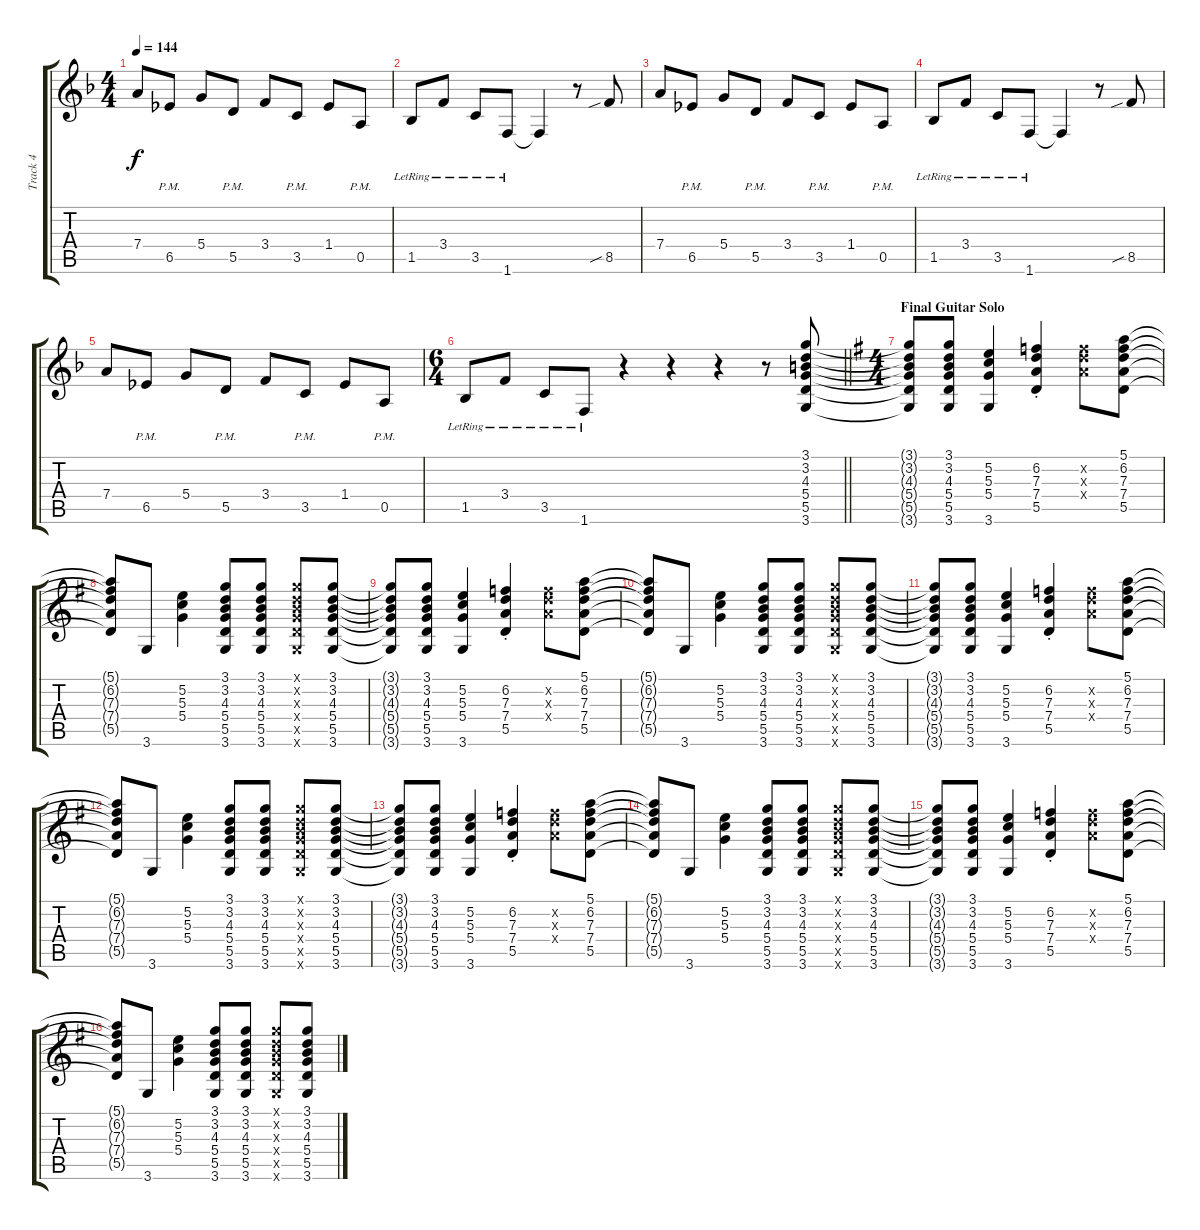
\track ("Track 4" "Track 4") {instrument overdrivenguitar}
\staff {score tabs}
\tuning (E4 B3 G3 D3 A2 E2) {hide}
\ts (4 4)
\tempo 144
\clef g2
\ks f
7.4.8{dy f} 6.5{pm}.8 5.4.8 5.5{pm}.8 3.4.8 3.5{pm}.8 1.4.8 0.5{pm}.8 |
1.5{lr}.8 3.4{lr}.8 3.5{lr}.8 1.6{lr}.8 1.6{t}.4 r.8 8.5{sib}.8 |
7.4.8 6.5{pm}.8 5.4.8 5.5{pm}.8 3.4.8 3.5{pm}.8 1.4.8 0.5{pm}.8 |
1.5{lr}.8 3.4{lr}.8 3.5{lr}.8 1.6{lr}.8 1.6{t}.4 r.8 8.5{sib}.8 |
7.4.8 6.5{pm}.8 5.4.8 5.5{pm}.8 3.4.8 3.5{pm}.8 1.4.8 0.5{pm}.8 |
\ts (6 4)
\barLineRight lightlight
1.5{lr}.8 3.4{lr}.8 3.5{lr}.8 1.6{lr}.8 r.4 r.4 r.4 r.8 (3.1 3.2 4.3 5.4 5.5 3.6).8 |
\ts (4 4)
\section ("" "Final Guitar Solo")
\ks g
(3.1{t} 3.2{t} 4.3{t} 5.4{t} 5.5{t} 3.6{t}).8 (3.1 3.2 4.3 5.4 5.5 3.6).8 (5.2 5.3 5.4 3.6).4 (6.2{st} 7.3{st} 7.4{st} 5.5{st}).4 (6.2{x} 7.3{x} 7.4{x}).8 (5.1 6.2 7.3 7.4 5.5).8 |
(5.1{t} 6.2{t} 7.3{t} 7.4{t} 5.5{t}).8 3.6.8 (5.2 5.3 5.4).4 (3.1 3.2 4.3 5.4 5.5 3.6).8 (3.1 3.2 4.3 5.4 5.5 3.6).8 (3.1{x} 3.2{x} 4.3{x} 5.4{x} 5.5{x} 3.6{x}).8 (3.1 3.2 4.3 5.4 5.5 3.6).8 |
(3.1{t} 3.2{t} 4.3{t} 5.4{t} 5.5{t} 3.6{t}).8 (3.1 3.2 4.3 5.4 5.5 3.6).8 (5.2 5.3 5.4 3.6).4 (6.2{st} 7.3{st} 7.4{st} 5.5{st}).4 (6.2{x} 7.3{x} 7.4{x}).8 (5.1 6.2 7.3 7.4 5.5).8 |
(5.1{t} 6.2{t} 7.3{t} 7.4{t} 5.5{t}).8 3.6.8 (5.2 5.3 5.4).4 (3.1 3.2 4.3 5.4 5.5 3.6).8 (3.1 3.2 4.3 5.4 5.5 3.6).8 (3.1{x} 3.2{x} 4.3{x} 5.4{x} 5.5{x} 3.6{x}).8 (3.1 3.2 4.3 5.4 5.5 3.6).8 |
(3.1{t} 3.2{t} 4.3{t} 5.4{t} 5.5{t} 3.6{t}).8 (3.1 3.2 4.3 5.4 5.5 3.6).8 (5.2 5.3 5.4 3.6).4 (6.2{st} 7.3{st} 7.4{st} 5.5{st}).4 (6.2{x} 7.3{x} 7.4{x}).8 (5.1 6.2 7.3 7.4 5.5).8 |
(5.1{t} 6.2{t} 7.3{t} 7.4{t} 5.5{t}).8 3.6.8 (5.2 5.3 5.4).4 (3.1 3.2 4.3 5.4 5.5 3.6).8 (3.1 3.2 4.3 5.4 5.5 3.6).8 (3.1{x} 3.2{x} 4.3{x} 5.4{x} 5.5{x} 3.6{x}).8 (3.1 3.2 4.3 5.4 5.5 3.6).8 |
(3.1{t} 3.2{t} 4.3{t} 5.4{t} 5.5{t} 3.6{t}).8 (3.1 3.2 4.3 5.4 5.5 3.6).8 (5.2 5.3 5.4 3.6).4 (6.2{st} 7.3{st} 7.4{st} 5.5{st}).4 (6.2{x} 7.3{x} 7.4{x}).8 (5.1 6.2 7.3 7.4 5.5).8 |
(5.1{t} 6.2{t} 7.3{t} 7.4{t} 5.5{t}).8 3.6.8 (5.2 5.3 5.4).4 (3.1 3.2 4.3 5.4 5.5 3.6).8 (3.1 3.2 4.3 5.4 5.5 3.6).8 (3.1{x} 3.2{x} 4.3{x} 5.4{x} 5.5{x} 3.6{x}).8 (3.1 3.2 4.3 5.4 5.5 3.6).8 |
(3.1{t} 3.2{t} 4.3{t} 5.4{t} 5.5{t} 3.6{t}).8 (3.1 3.2 4.3 5.4 5.5 3.6).8 (5.2 5.3 5.4 3.6).4 (6.2{st} 7.3{st} 7.4{st} 5.5{st}).4 (6.2{x} 7.3{x} 7.4{x}).8 (5.1 6.2 7.3 7.4 5.5).8 |
(5.1{t} 6.2{t} 7.3{t} 7.4{t} 5.5{t}).8 3.6.8 (5.2 5.3 5.4).4 (3.1 3.2 4.3 5.4 5.5 3.6).8 (3.1 3.2 4.3 5.4 5.5 3.6).8 (3.1{x} 3.2{x} 4.3{x} 5.4{x} 5.5{x} 3.6{x}).8 (3.1 3.2 4.3 5.4 5.5 3.6).8
